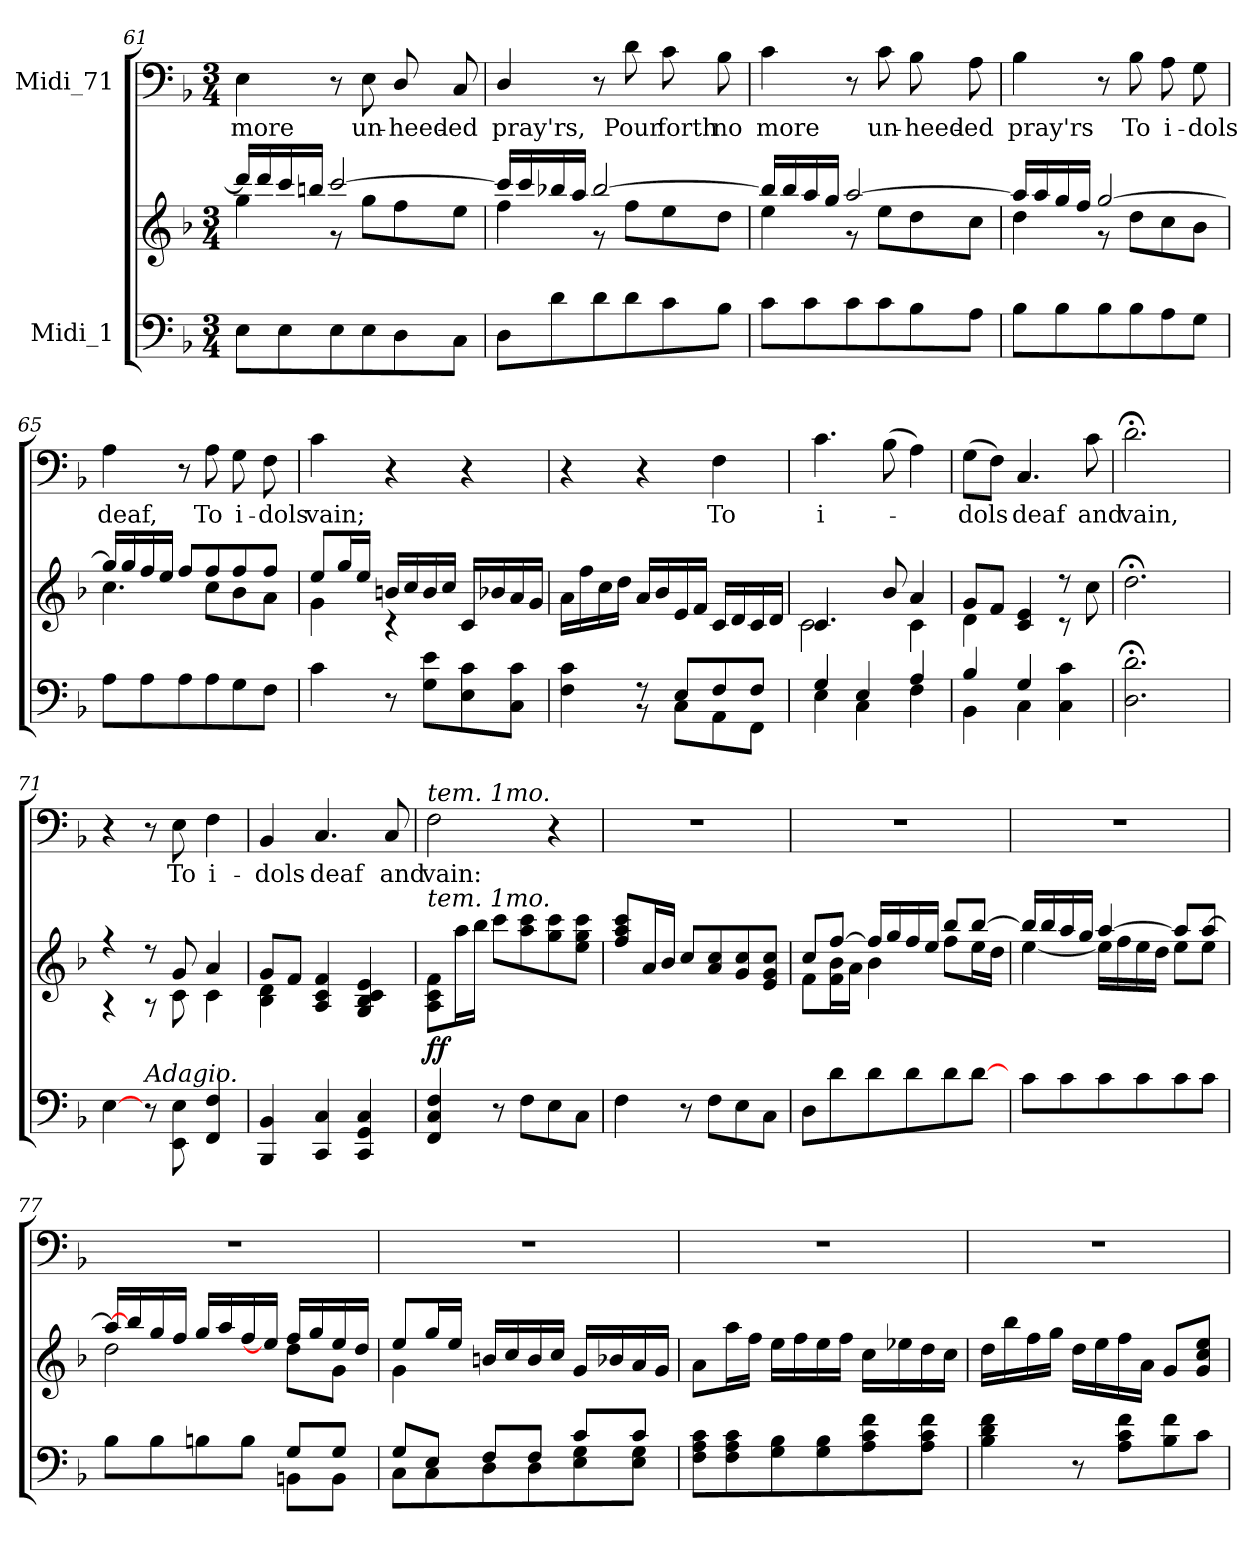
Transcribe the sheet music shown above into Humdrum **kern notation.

**kern	**kern	**dynam	**kern	**text
*part2	*part2	*part2	*part1	*part1
*staff3	*staff2	*staff2/3	*staff1	*staff1
*I"Midi_1	*	*	*I"Midi_71	*
!!LO:LB:g=z
*clefF4	*clefG2	*	*clefF4	*
*k[b-]	*k[b-]	*	*k[b-]	*
*F:	*F:	*	*F:	*
*M3/4	*M3/4	*	*M3/4	*
=61	=61	=61	=61	=61
*	*^	*	*	*
!	!	!	!	!	!LO:LY:b
8EL	16ddd/LL]	4gg\	.	4E	more
.	16ddd/	.	.	.	.
8E	16ccc/	.	.	.	.
.	16bbn/JJ	.	.	.	.
8E	[2ccc/	8r	.	8r	.
!	!	!	!	!	!LO:LY:b
8E	.	8gg\L	.	8E	un-
!	!	!	!	!	!LO:LY:b
8D	.	8ff\	.	8D/	-heed-
!	!	!	!	!	!LO:LY:b
8CJ	.	8ee\J	.	8C	-ed
=62	=62	=62	=62	=62	=62
!	!	!	!	!	!LO:LY:b
8D/L	16ccc/LL]	4ff\	.	4D/	pray'rs,
.	16ccc/	.	.	.	.
8d\	16bb-X/	.	.	.	.
.	16aa/JJ	.	.	.	.
8d\	[2bb-/	8r	.	8r	.
!	!	!	!	!	!LO:LY:b
8d\	.	8ff\L	.	8d	Pour
!	!	!	!	!	!LO:LY:b
8c\	.	8ee\	.	8c	forth
!	!	!	!	!	!LO:LY:b
8B-\J	.	8dd\J	.	8B-	no
=63	=63	=63	=63	=63	=63
!	!	!	!	!	!LO:LY:b
8cL	16bb-/LL]	4ee\	.	4c	more
.	16bb-/	.	.	.	.
8c	16aa/	.	.	.	.
.	16gg/JJ	.	.	.	.
8c	[2aa/	8r	.	8r	.
!	!	!	!	!	!LO:LY:b
8c	.	8ee\L	.	8c	un-
!	!	!	!	!	!LO:LY:b
8B-	.	8dd\	.	8B-	-heed-
!	!	!	!	!	!LO:LY:b
8AJ	.	8cc\J	.	8A	-ed
=64	=64	=64	=64	=64	=64
!	!	!	!	!	!LO:LY:b
8B-L	16aa/LL]	4dd\	.	4B-	pray'rs
.	16aa/	.	.	.	.
8B-	16gg/	.	.	.	.
.	16ff/JJ	.	.	.	.
8B-	[2gg/	8r	.	8r	.
!	!	!	!	!	!LO:LY:b
8B-	.	8dd\L	.	8B-	To
!	!	!	!	!	!LO:LY:b
8A	.	8cc\	.	8A	i-
!	!	!	!	!	!LO:LY:b
8GJ	.	8b-\J	.	8G	-dols
!!LO:LB:g=z
=65	=65	=65	=65	=65	=65
*^	*	*	*	*	*
!	!	!	!	!	!	!LO:LY:b
8A\L	2ryy	16gg/LL]	4.cc\	.	4A	deaf,
.	.	16gg/	.	.	.	.
8A\	.	16ff/	.	.	.	.
.	.	16ee/JJ	.	.	.	.
8A\	.	8ff/L	.	.	8r	.
!	!	!	!	!	!	!LO:LY:b
8A\	.	8ff/	8cc\L	.	8A	To
!	!	!	!	!	!	!LO:LY:b
8G\	4ryy	8ff/	8b-\	.	8G	i-
!	!	!	!	!	!	!LO:LY:b
8F\J	.	8ff/J	8a\J	.	8F	-dols
=66	=66	=66	=66	=66	=66	=66
!	!	!	!	!	!	!LO:LY:b
4c\	2ryy	8ee/L	4g\	.	4c	vain;
.	.	16gg/L	.	.	.	.
.	.	16ee/JJ	.	.	.	.
8r	.	16bn/LL	4r	.	4r	.
.	.	16cc/	.	.	.	.
8G\ 8e\L	.	16b/	.	.	.	.
.	.	16cc/JJ	.	.	.	.
8E\ 8c\	4ryy	16c/LL	4ryy	.	4r	.
.	.	16b-X/	.	.	.	.
8C\ 8c\J	.	16a/	.	.	.	.
.	.	16g/JJ	.	.	.	.
=67	=67	=67	=67	=67	=67	=67
4F\ 4c\	4ryy	16a\LL	2ryy	.	4r	.
.	.	16ff\	.	.	.	.
.	.	16cc\	.	.	.	.
.	.	16dd\JJ	.	.	.	.
8r	8r	16a/LL	.	.	4r	.
.	.	16b-/	.	.	.	.
8E/L	8C\L	16e/	.	.	.	.
.	.	16f/JJ	.	.	.	.
!	!	!	!	!	!	!LO:LY:b
8F/	8AA\	16c/LL	4ryy	.	4F	To
.	.	16d/	.	.	.	.
8F/J	8FF\J	16c/	.	.	.	.
.	.	16d/JJ	.	.	.	.
=68	=68	=68	=68	=68	=68	=68
!	!	!	!	!	!	!LO:LY:b
4G/	4E\	4.c/	2c\	.	4.c	i-
4E/	4C\	.	.	.	.	.
.	.	8b-/	.	.	(>8B-	.
4A/	4F\	4a/	4c\	.	4A)	.
=69	=69	=69	=69	=69	=69	=69
!	!	!	!	!	!	!LO:LY:b
4B-/	4BB-\	8g/L	4d\	.	(>8GL	-dols
.	.	8f/J	.	.	8FJ)	.
!	!	!	!	!	!	!LO:LY:b
4G/	4C\	4c/ 4e/	4ryy	.	4.C	deaf
4C\ 4c\	4ryy	8r	8r	.	.	.
!	!	!	!	!	!	!LO:LY:b
.	.	8cc\	8ryy	.	8c	and
=70	=70	=70	=70	=70	=70	=70
!	!	!	!	!	!	!LO:LY:b
2.D\;< 2.d\;<	2ryy	2.dd;<\	2ryy	.	2.d;<	vain,
.	4ryy	.	4ryy	.	.	.
*v	*v	*	*	*	*	*
!!LO:LB:g=z
=71	=71	=71	=71	=71	=71
[4E\	4r	4r	.	4r	.
!LO:TX:a:i:t=Adagio.	!	!	!	!	!
8r	8r	8r	.	8r	.
!	!	!	!	!	!LO:LY:b
8EE\ 8E\	8g/	8c\	.	8E	To
!	!	!	!	!	!LO:LY:b
4FF 4F	4a/	4c\	.	4F	i-
=72	=72	=72	=72	=72	=72
!	!	!	!	!	!LO:LY:b
4BBB- 4BB-	8g/L	4B-\ 4d\	.	4BB-	-dols
.	8f/J	.	.	.	.
!	!	!	!	!	!LO:LY:b
4CC 4C	4A/ 4c/ 4f/	4ryy	.	4.C	deaf
4CC 4GG 4C	4G/ 4B-/ 4c/ 4e/	4ryy	.	.	.
!	!	!	!	!	!LO:LY:b
.	.	.	.	8C	and
=73	=73	=73	=73	=73	=73
!	!	!	!	!LO:TX:a:i:t=tem. 1mo.	!
!	!LO:TX:a:i:t=tem. 1mo.	!	!	!	!
!	!	!	!LO:DY:a=2	!	!LO:LY:b
!	!	!	!LO:DY:n=1:b	!	!
4FF 4C 4F	8A\ 8c\ 8f\L	2ryy	f f	2F	vain:
.	16aa\L	.	.	.	.
.	16bb-\JJ	.	.	.	.
8r	8ccc\L	.	.	.	.
8F\L	8aa\ 8ccc\	.	.	.	.
8E\	8gg\ 8ccc\	4ryy	.	4r	.
8C\J	8ee\ 8gg\ 8ccc\J	.	.	.	.
=74	=74	=74	=74	=74	=74
!	!	!	!	!LO:N:vis=1	!
4F\	8ff/ 8aa/ 8ccc/L	2ryy	.	2.r	.
.	16a/L	.	.	.	.
.	16b-/JJ	.	.	.	.
8r	8cc/L	.	.	.	.
8F\L	8a/ 8cc/	.	.	.	.
8E\	8g/ 8cc/	4ryy	.	.	.
8C\J	8e/ 8g/ 8cc/J	.	.	.	.
=75	=75	=75	=75	=75	=75
!	!	!	!	!LO:N:vis=1	!
8D\L	8cc/L	8f\L	.	2.r	.
8d\	[8ff/J	16f\ 16b-\L	.	.	.
.	.	16a\JJ	.	.	.
8d\	16ff/LL]	4b-\	.	.	.
.	16gg/	.	.	.	.
8d\	16ff/	.	.	.	.
.	16ee/JJ	.	.	.	.
8d\	8bb-/L	8ff\L	.	.	.
[8d\J	[8bb-/J	16ee\L	.	.	.
.	.	16dd\JJ	.	.	.
!!LO:LB:g=z
=76	=76	=76	=76	=76	=76
*^	*	*	*	*	*
!	!	!	!	!	!LO:N:vis=1	!
8c\L	2ryy	16bb-/LL]	[4ee\	.	2.r	.
.	.	16bb-/	.	.	.	.
8c\	.	16aa/	.	.	.	.
.	.	16gg/JJ	.	.	.	.
8c\	.	[4aa/	16ee\LL]	.	.	.
.	.	.	16ff\	.	.	.
8c\	.	.	16ee\	.	.	.
.	.	.	16dd\JJ	.	.	.
8c\	4ryy	8aa/L]	8ee\L	.	.	.
8c\J	.	[8aa/J	8ee\J	.	.	.
=77	=77	=77	=77	=77	=77	=77
!	!	!	!	!	!LO:N:vis=1	!
8B-\L	2ryy	16aa/LL_	2dd\	.	2.r	.
.	.	16bb-/	.	.	.	.
8B-\	.	16gg/	.	.	.	.
.	.	16ff/JJ	.	.	.	.
8Bn\	.	16gg/LL	.	.	.	.
.	.	16aa/	.	.	.	.
8B\J	.	16ff/	.	.	.	.
.	.	16ee/JJ]	.	.	.	.
8G/L	8BBn\L	16ff/LL	8dd\L	.	.	.
.	.	16gg/	.	.	.	.
8G/J	8BB\J	16ee/	8g\J	.	.	.
.	.	16dd/JJ	.	.	.	.
=78	=78	=78	=78	=78	=78	=78
!	!	!	!	!	!LO:N:vis=1	!
8G/L	8C\L	8ee/L	4g\	.	2.r	.
8E/J	8C\	16gg/L	.	.	.	.
.	.	16ee/JJ	.	.	.	.
8F/L	8D\	16bn/LL	4ryy	.	.	.
.	.	16cc/	.	.	.	.
8F/J	8D\	16b/	.	.	.	.
.	.	16cc/JJ	.	.	.	.
8c/L	8E\ 8G\	16g/LL	4ryy	.	.	.
.	.	16b-X/	.	.	.	.
8c/J	8E\ 8G\J	16a/	.	.	.	.
.	.	16g/JJ	.	.	.	.
=79	=79	=79	=79	=79	=79	=79
!	!	!	!	!	!LO:N:vis=1	!
8F\ 8A\ 8c\L	2ryy	8a\L	2ryy	.	2.r	.
8F\ 8A\ 8c\	.	16aa\L	.	.	.	.
.	.	16ff\JJ	.	.	.	.
8G\ 8B-\	.	16ee\LL	.	.	.	.
.	.	16ff\	.	.	.	.
8G\ 8B-\	.	16ee\	.	.	.	.
.	.	16ff\JJ	.	.	.	.
8A\ 8c\ 8f\	4ryy	16cc\LL	4ryy	.	.	.
.	.	16ee-X\	.	.	.	.
8A\ 8c\ 8f\J	.	16dd\	.	.	.	.
.	.	16cc\JJ	.	.	.	.
=80	=80	=80	=80	=80	=80	=80
!	!	!	!	!	!LO:N:vis=1	!
4B-\ 4d\ 4f\	2ryy	16dd\LL	2ryy	.	2.r	.
.	.	16bb-\	.	.	.	.
.	.	16ff\	.	.	.	.
.	.	16gg\JJ	.	.	.	.
8r	.	16dd\LL	.	.	.	.
.	.	16ee\	.	.	.	.
8A\ 8c\ 8f\L	.	16ff\	.	.	.	.
.	.	16a\JJ	.	.	.	.
8B-\ 8f\	4ryy	8g/L	4ryy	.	.	.
8c\J	.	8g/ 8cc/ 8ee/J	.	.	.	.
*v	*v	*	*	*	*	*
*	*v	*v	*	*	*
=	=	=	=	=
*-	*-	*-	*-	*-
